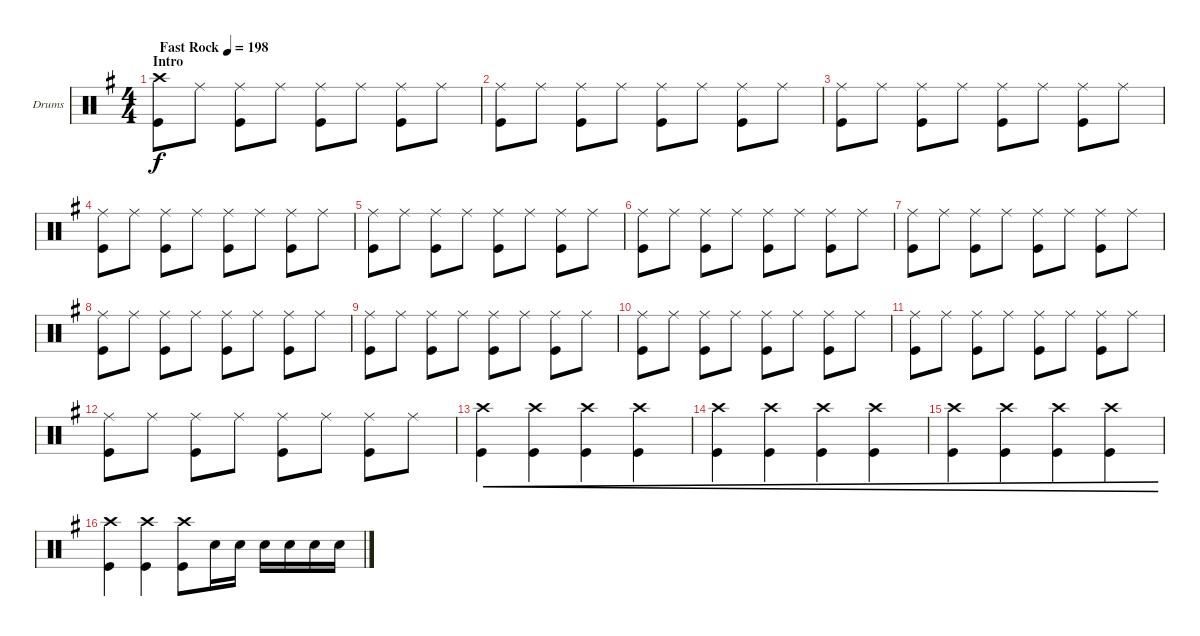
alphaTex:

\defaultSystemsLayout 4
\bracketExtendMode groupsimilarinstruments
\firstSystemTrackNameOrientation horizontal
\otherSystemsTrackNameOrientation horizontal
\track ("Drums" "Drums") {instrument percussion}
\staff {score}
\articulation defaults
\ts (4 4)
\section ("" "Intro")
\tempo (198 "Fast Rock")
\clef neutral
\ks g
("Kick (hit)" "Crash high (hit)").8{dy f} "Ride (middle)".8 ("Ride (middle)" "Kick (hit)").8 "Ride (middle)".8 ("Ride (middle)" "Kick (hit)").8 "Ride (middle)".8 ("Ride (middle)" "Kick (hit)").8 "Ride (middle)".8 |
("Ride (middle)" "Kick (hit)").8 "Ride (middle)".8 ("Ride (middle)" "Kick (hit)").8 "Ride (middle)".8 ("Ride (middle)" "Kick (hit)").8 "Ride (middle)".8 ("Ride (middle)" "Kick (hit)").8 "Ride (middle)".8 |
("Ride (middle)" "Kick (hit)").8 "Ride (middle)".8 ("Ride (middle)" "Kick (hit)").8 "Ride (middle)".8 ("Ride (middle)" "Kick (hit)").8 "Ride (middle)".8 ("Ride (middle)" "Kick (hit)").8 "Ride (middle)".8 |
("Ride (middle)" "Kick (hit)").8 "Ride (middle)".8 ("Ride (middle)" "Kick (hit)").8 "Ride (middle)".8 ("Ride (middle)" "Kick (hit)").8 "Ride (middle)".8 ("Ride (middle)" "Kick (hit)").8 "Ride (middle)".8 |
("Ride (middle)" "Kick (hit)").8 "Ride (middle)".8 ("Ride (middle)" "Kick (hit)").8 "Ride (middle)".8 ("Ride (middle)" "Kick (hit)").8 "Ride (middle)".8 ("Ride (middle)" "Kick (hit)").8 "Ride (middle)".8 |
("Ride (middle)" "Kick (hit)").8 "Ride (middle)".8 ("Ride (middle)" "Kick (hit)").8 "Ride (middle)".8 ("Ride (middle)" "Kick (hit)").8 "Ride (middle)".8 ("Ride (middle)" "Kick (hit)").8 "Ride (middle)".8 |
("Ride (middle)" "Kick (hit)").8 "Ride (middle)".8 ("Ride (middle)" "Kick (hit)").8 "Ride (middle)".8 ("Ride (middle)" "Kick (hit)").8 "Ride (middle)".8 ("Ride (middle)" "Kick (hit)").8 "Ride (middle)".8 |
("Ride (middle)" "Kick (hit)").8 "Ride (middle)".8 ("Ride (middle)" "Kick (hit)").8 "Ride (middle)".8 ("Ride (middle)" "Kick (hit)").8 "Ride (middle)".8 ("Ride (middle)" "Kick (hit)").8 "Ride (middle)".8 |
("Kick (hit)" "Ride (middle)").8 "Ride (middle)".8 ("Ride (middle)" "Kick (hit)").8 "Ride (middle)".8 ("Ride (middle)" "Kick (hit)").8 "Ride (middle)".8 ("Ride (middle)" "Kick (hit)").8 "Ride (middle)".8 |
("Ride (middle)" "Kick (hit)").8 "Ride (middle)".8 ("Ride (middle)" "Kick (hit)").8 "Ride (middle)".8 ("Ride (middle)" "Kick (hit)").8 "Ride (middle)".8 ("Ride (middle)" "Kick (hit)").8 "Ride (middle)".8 |
("Ride (middle)" "Kick (hit)").8 "Ride (middle)".8 ("Ride (middle)" "Kick (hit)").8 "Ride (middle)".8 ("Ride (middle)" "Kick (hit)").8 "Ride (middle)".8 ("Ride (middle)" "Kick (hit)").8 "Ride (middle)".8 |
("Ride (middle)" "Kick (hit)").8 "Ride (middle)".8 ("Ride (middle)" "Kick (hit)").8 "Ride (middle)".8 ("Ride (middle)" "Kick (hit)").8 "Ride (middle)".8 ("Ride (middle)" "Kick (hit)").8 "Ride (middle)".8 |
("Kick (hit)" "Crash high (hit)").4{cre} ("Kick (hit)" "Crash high (hit)").4{cre} ("Kick (hit)" "Crash high (hit)").4{cre} ("Kick (hit)" "Crash high (hit)").4{cre} |
("Kick (hit)" "Crash high (hit)").4{cre} ("Kick (hit)" "Crash high (hit)").4{cre} ("Kick (hit)" "Crash high (hit)").4{cre} ("Kick (hit)" "Crash high (hit)").4{cre} |
("Kick (hit)" "Crash high (hit)").4{cre} ("Kick (hit)" "Crash high (hit)").4{cre} ("Kick (hit)" "Crash high (hit)").4{cre} ("Kick (hit)" "Crash high (hit)").4{cre} |
("Kick (hit)" "Crash high (hit)").4 ("Kick (hit)" "Crash high (hit)").4 ("Kick (hit)" "Crash high (hit)").8 "Snare (hit) 2".16 "Snare (hit) 2".16 "Snare (hit) 2".16 "Snare (hit) 2".16 "Snare (hit) 2".16 "Snare (hit) 2".16
